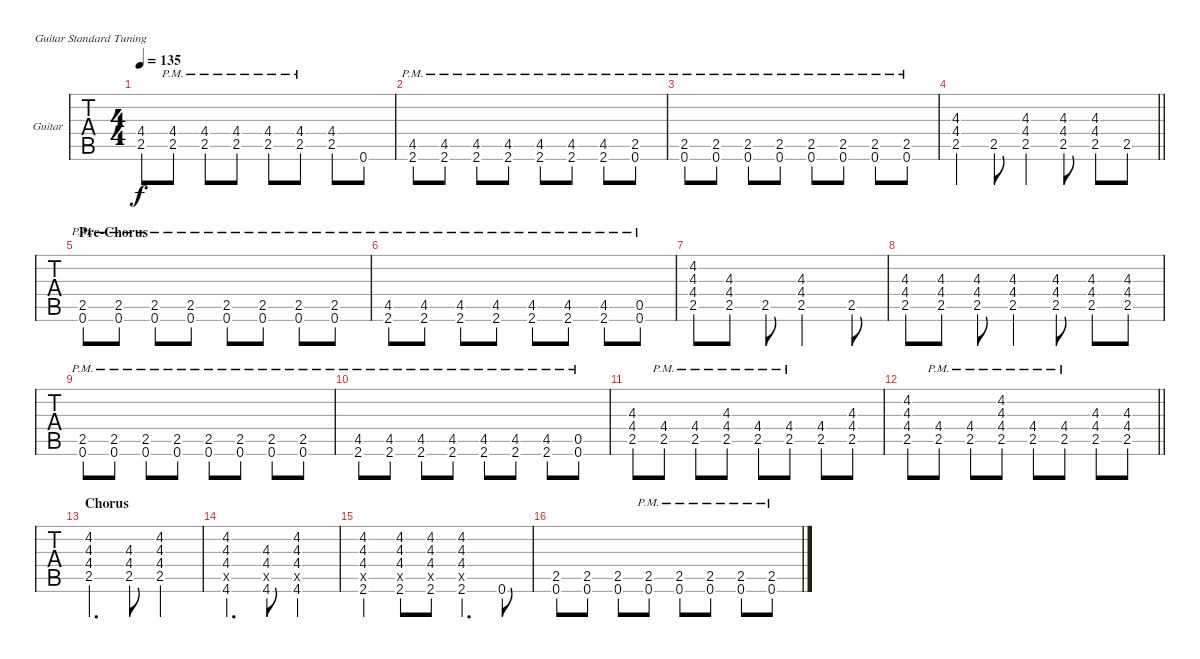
\bracketExtendMode groupsimilarinstruments
\firstSystemTrackNameOrientation horizontal
\otherSystemsTrackNameOrientation horizontal
\track ("Guitar" "Guitar") {multiBarRest instrument distortionguitar}
\staff {tabs}
\tuning (E4 B3 G3 D3 A2 E2)
\ts (4 4)
\tempo 135
\clef g2
\ks b
(4.4 2.5).8{dy f} (4.4{pm} 2.5{pm}).8 (4.4{pm} 2.5{pm}).8 (4.4{pm} 2.5{pm}).8 (4.4{pm} 2.5{pm}).8 (4.4{pm} 2.5{pm}).8 (4.4 2.5).8 0.6.8 |
(4.5{pm} 2.6{pm}).8 (4.5{pm} 2.6{pm}).8 (4.5{pm} 2.6{pm}).8 (4.5{pm} 2.6{pm}).8 (4.5{pm} 2.6{pm}).8 (4.5{pm} 2.6{pm}).8 (4.5{pm} 2.6{pm}).8 (2.5{pm} 0.6{pm}).8 |
(2.5{pm} 0.6{pm}).8 (2.5{pm} 0.6{pm}).8 (2.5{pm} 0.6{pm}).8 (2.5{pm} 0.6{pm}).8 (2.5{pm} 0.6{pm}).8 (2.5{pm} 0.6{pm}).8 (2.5{pm} 0.6{pm}).8 (2.5{pm} 0.6{pm}).8 |
\barLineRight lightlight
(4.3 4.4 2.5).4 2.5.8 (4.3 4.4 2.5).4 (4.3 4.4 2.5).8 (4.3 4.4 2.5).8 2.5.8 |
\section ("" "Pre-Chorus")
(2.5{pm} 0.6{pm}).8 (2.5{pm} 0.6{pm}).8 (2.5{pm} 0.6{pm}).8 (2.5{pm} 0.6{pm}).8 (2.5{pm} 0.6{pm}).8 (2.5{pm} 0.6{pm}).8 (2.5{pm} 0.6{pm}).8 (2.5{pm} 0.6{pm}).8 |
(4.5{pm} 2.6{pm}).8 (4.5{pm} 2.6{pm}).8 (4.5{pm} 2.6{pm}).8 (4.5{pm} 2.6{pm}).8 (4.5{pm} 2.6{pm}).8 (4.5{pm} 2.6{pm}).8 (4.5{pm} 2.6{pm}).8 (0.5{pm} 0.6{pm}).8 |
(4.2 4.3 4.4 2.5).8 (4.3 4.4 2.5).8 2.5.8 (4.3 4.4 2.5).2 2.5.8 |
(4.3 4.4 2.5).8 (4.3 4.4 2.5).8 (4.3 4.4 2.5).8 (4.3 4.4 2.5).4 (4.3 4.4 2.5).8 (4.3 4.4 2.5).8 (4.3 4.4 2.5).8 |
(2.5{pm} 0.6{pm}).8 (2.5{pm} 0.6{pm}).8 (2.5{pm} 0.6{pm}).8 (2.5{pm} 0.6{pm}).8 (2.5{pm} 0.6{pm}).8 (2.5{pm} 0.6{pm}).8 (2.5{pm} 0.6{pm}).8 (2.5{pm} 0.6{pm}).8 |
(4.5{pm} 2.6{pm}).8 (4.5{pm} 2.6{pm}).8 (4.5{pm} 2.6{pm}).8 (4.5{pm} 2.6{pm}).8 (4.5{pm} 2.6{pm}).8 (4.5{pm} 2.6{pm}).8 (4.5{pm} 2.6{pm}).8 (0.5{pm} 0.6{pm}).8 |
(4.4 2.5 4.3).8 (4.4{pm} 2.5{pm}).8 (4.4{pm} 2.5{pm}).8 (4.4{pm} 2.5{pm} 4.3).8 (4.4{pm} 2.5{pm}).8 (4.4{pm} 2.5{pm}).8 (4.4 2.5).8 (4.4 2.5 4.3).8 |
\barLineRight lightlight
(4.4 2.5 4.3 4.2).8 (4.4{pm} 2.5{pm}).8 (4.4{pm} 2.5{pm}).8 (4.4{pm} 2.5{pm} 4.2 4.3).8 (4.4{pm} 2.5{pm}).8 (4.4{pm} 2.5{pm}).8 (4.4 2.5 4.3).8 (4.4 2.5 4.3).8 |
\section ("" "Chorus")
(4.2 4.3 4.4 2.5).4{d} (4.3 4.4 2.5).8 (4.2 4.3 4.4 2.5).2 |
(4.2 4.3 4.4 0.5{x} 4.6).4{d} (4.3 4.4 0.5{x} 4.6).8 (4.2 4.3 4.4 0.5{x} 4.6).2 |
(4.2 4.3 4.4 0.5{x} 2.6).4 (4.2 4.3 4.4 0.5{x} 2.6).8 (4.2 4.3 4.4 0.5{x} 2.6).8 (4.2 4.3 4.4 0.5{x} 2.6).4{d} 0.6.8 |
(2.5 0.6).8 (2.5 0.6).8 (2.5 0.6).8 (2.5{pm} 0.6{pm}).8 (2.5{pm} 0.6{pm}).8 (2.5{pm} 0.6{pm}).8 (2.5{pm} 0.6{pm}).8 (2.5{pm} 0.6{pm}).8
